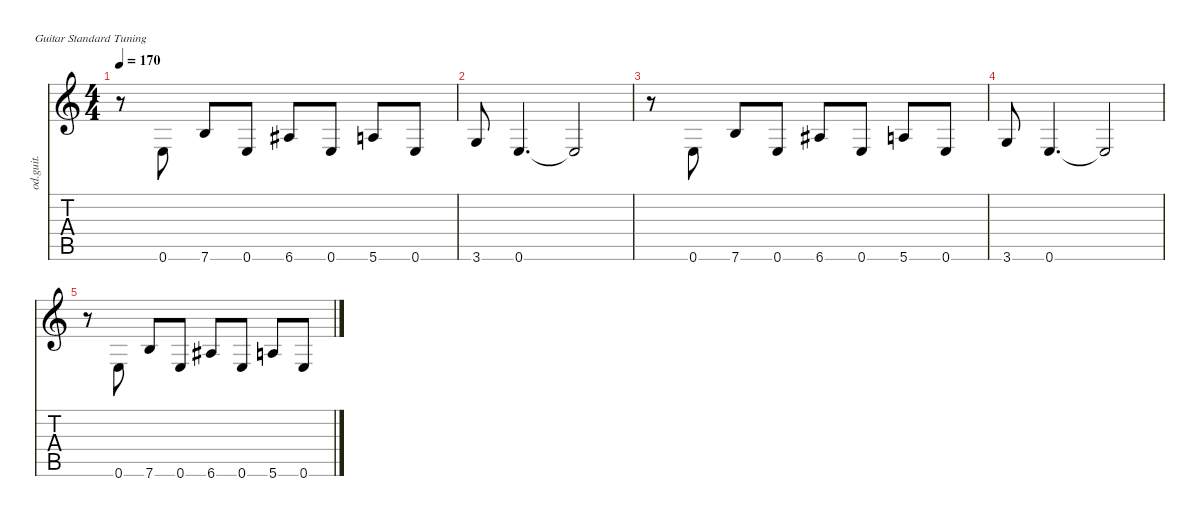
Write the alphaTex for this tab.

\defaultSystemsLayout 4
\hideDynamics
\bracketExtendMode nobrackets
\otherSystemsTrackNameOrientation horizontal
\track ("Heavy Guitar" "od.guit.") {instrument overdrivenguitar}
\staff {score tabs}
\tuning (E4 B3 G3 D3 A2 E2)
\ts (4 4)
\tempo 170
\clef g2
\ks c
r.8{dy f beam Down} 0.6.8{beam Up} 7.6.8{beam Up} 0.6.8{beam Up} 6.6{acc #}.8{beam Up} 0.6.8{beam Up} 5.6.8{beam Up} 0.6.8{beam Up} |
3.6.8{beam Up} 0.6.4{d beam Up} 0.6{t}.2{beam Up} |
r.8{beam Down} 0.6.8{beam Up} 7.6.8{beam Up} 0.6.8{beam Up} 6.6{acc #}.8{beam Up} 0.6.8{beam Up} 5.6.8{beam Up} 0.6.8{beam Up} |
3.6.8{beam Up} 0.6.4{d beam Up} 0.6{t}.2{beam Up} |
r.8{beam Down} 0.6.8{beam Up} 7.6.8{beam Up} 0.6.8{beam Up} 6.6{acc #}.8{beam Up} 0.6.8{beam Up} 5.6.8{beam Up} 0.6.8{beam Up}
